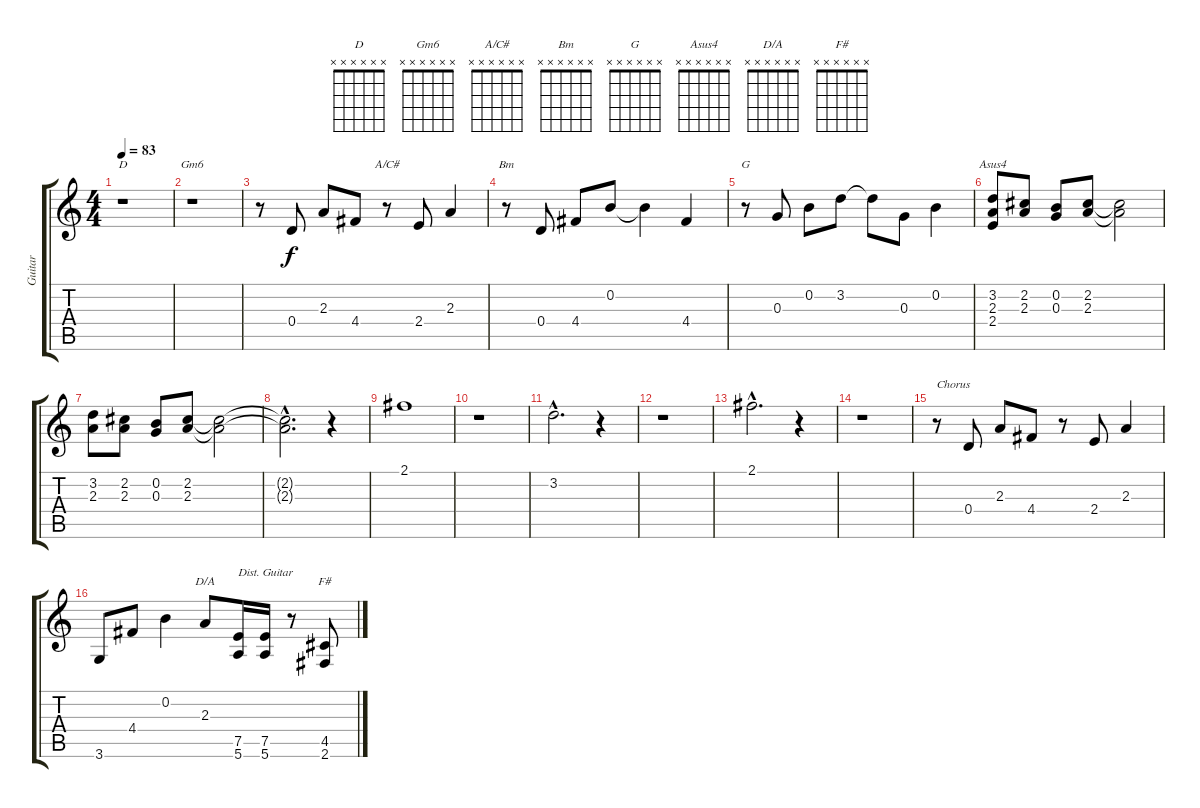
\track ("Guitar" "Guitar") {instrument acousticguitarsteel}
\staff {score tabs}
\tuning (E4 B3 G3 D3 A2 E2) {hide}
\chord ("D" x x x x x x) {firstfret 0}
\chord ("Gm6" x x x x x x) {firstfret 0}
\chord ("A/C#" x x x x x x) {firstfret 0}
\chord ("Bm" x x x x x x) {firstfret 0}
\chord ("G" x x x x x x) {firstfret 0}
\chord ("Asus4" x x x x x x) {firstfret 0}
\chord ("D/A" x x x x x x) {firstfret 0}
\chord ("F#" x x x x x x) {firstfret 0}
\ts (4 4)
\tempo 83
\clef g2
\ks c
r.1{ch "D" dy f} |
r.1{ch "Gm6"} |
r.8 0.4.8 2.3.8 4.4.8 r.8{ch "A/C#"} 2.4.8 2.3.4 |
r.8{ch "Bm"} 0.4.8 4.4.8 0.2.8 0.2{t}.4 4.4.4 |
r.8{ch "G"} 0.3.8 0.2.8 3.2.8 3.2{t}.8 0.3.8 0.2.4 |
(3.2 2.3 2.4).8{ch "Asus4"} (2.2 2.3).8 (0.2 0.3).8 (2.2 2.3).8 (2.2{t} 2.3{t}).2 |
(3.2 2.3).8 (2.2 2.3).8 (0.2 0.3).8 (2.2 2.3).8 (2.2{t} 2.3{t}).2 |
(2.2{hac t} 2.3{hac t}).2{d} r.4 |
2.1.1 |
r.1 |
3.2{hac}.2{d} r.4 |
r.1 |
2.1{hac}.2{d} r.4 |
r.1 |
r.8{txt "Chorus"} 0.4.8 2.3.8 4.4.8 r.8 2.4.8 2.3.4 |
3.6.8 4.4.8 0.2.4 2.3.8{ch "D/A"} (7.5 5.6).16{txt "Dist. Guitar"} (7.5 5.6).16 r.8 (4.5 2.6).8{ch "F#"}
